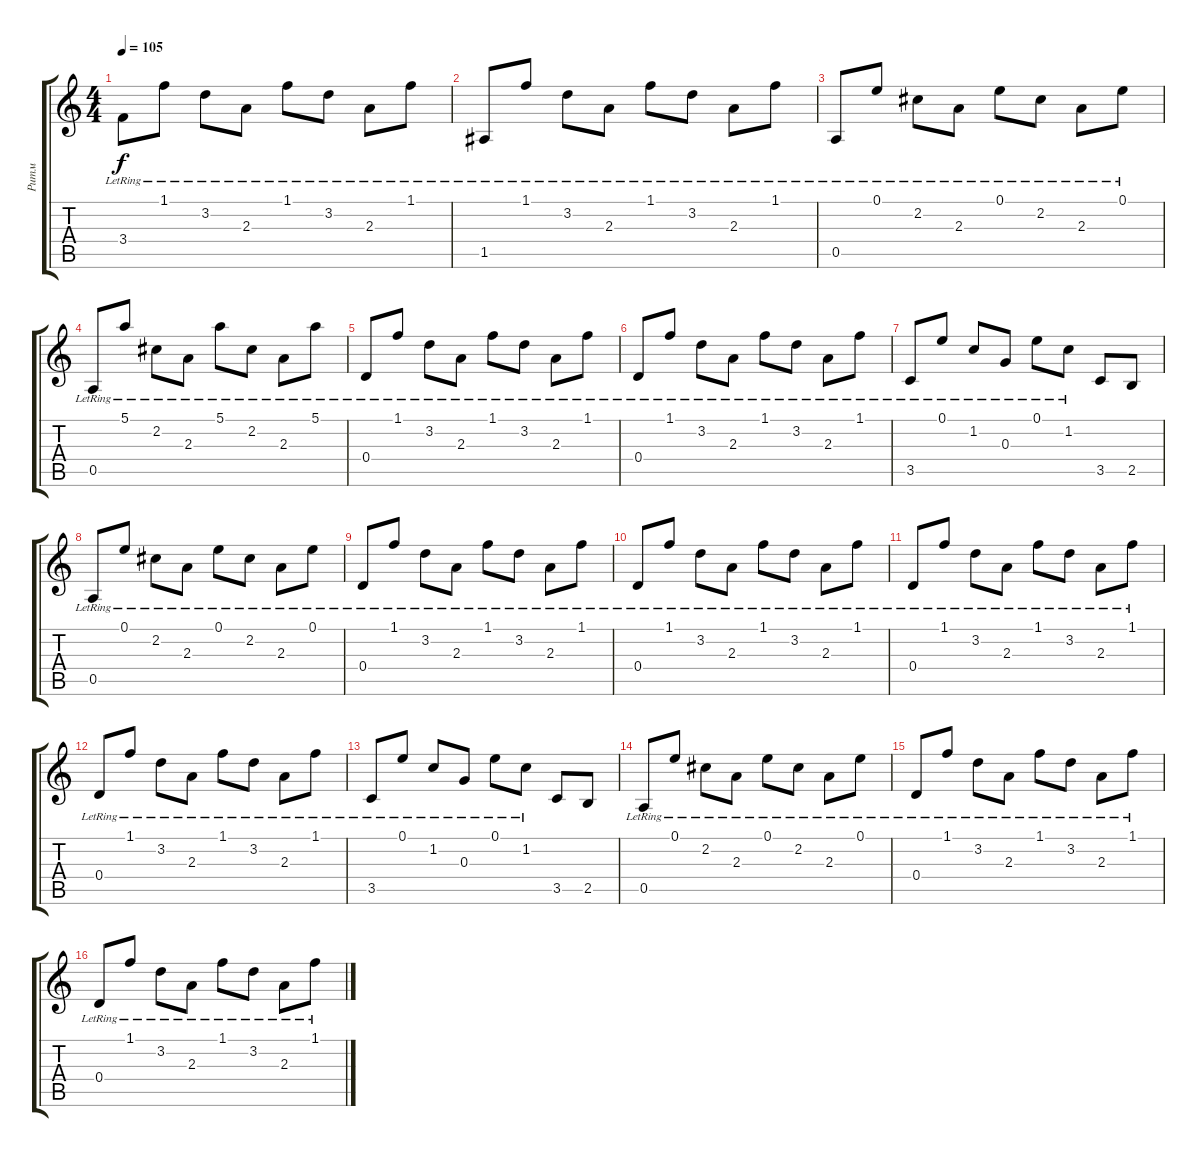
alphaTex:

\track ("Ритм" "Ритм") {instrument acousticguitarsteel}
\staff {score tabs}
\tuning (E4 B3 G3 D3 A2 E2) {hide}
\ts (4 4)
\tempo 105
\clef g2
\ks c
3.4{lr}.8{dy f} 1.1{lr}.8 3.2{lr}.8 2.3{lr}.8 1.1{lr}.8 3.2{lr}.8 2.3{lr}.8 1.1{lr}.8 |
1.5{lr}.8 1.1{lr}.8 3.2{lr}.8 2.3{lr}.8 1.1{lr}.8 3.2{lr}.8 2.3{lr}.8 1.1{lr}.8 |
0.5{lr}.8 0.1{lr}.8 2.2{lr}.8 2.3{lr}.8 0.1{lr}.8 2.2{lr}.8 2.3{lr}.8 0.1{lr}.8 |
0.5{lr}.8 5.1{lr}.8 2.2{lr}.8 2.3{lr}.8 5.1{lr}.8 2.2{lr}.8 2.3{lr}.8 5.1{lr}.8 |
0.4{lr}.8 1.1{lr}.8 3.2{lr}.8 2.3{lr}.8 1.1{lr}.8 3.2{lr}.8 2.3{lr}.8 1.1{lr}.8 |
0.4{lr}.8 1.1{lr}.8 3.2{lr}.8 2.3{lr}.8 1.1{lr}.8 3.2{lr}.8 2.3{lr}.8 1.1{lr}.8 |
3.5{lr}.8 0.1{lr}.8 1.2{lr}.8 0.3{lr}.8 0.1{lr}.8 1.2{lr}.8 3.5.8 2.5.8 |
0.5{lr}.8 0.1{lr}.8 2.2{lr}.8 2.3{lr}.8 0.1{lr}.8 2.2{lr}.8 2.3{lr}.8 0.1{lr}.8 |
0.4{lr}.8 1.1{lr}.8 3.2{lr}.8 2.3{lr}.8 1.1{lr}.8 3.2{lr}.8 2.3{lr}.8 1.1{lr}.8 |
0.4{lr}.8 1.1{lr}.8 3.2{lr}.8 2.3{lr}.8 1.1{lr}.8 3.2{lr}.8 2.3{lr}.8 1.1{lr}.8 |
0.4{lr}.8 1.1{lr}.8 3.2{lr}.8 2.3{lr}.8 1.1{lr}.8 3.2{lr}.8 2.3{lr}.8 1.1{lr}.8 |
0.4{lr}.8 1.1{lr}.8 3.2{lr}.8 2.3{lr}.8 1.1{lr}.8 3.2{lr}.8 2.3{lr}.8 1.1{lr}.8 |
3.5{lr}.8 0.1{lr}.8 1.2{lr}.8 0.3{lr}.8 0.1{lr}.8 1.2{lr}.8 3.5.8 2.5.8 |
0.5{lr}.8 0.1{lr}.8 2.2{lr}.8 2.3{lr}.8 0.1{lr}.8 2.2{lr}.8 2.3{lr}.8 0.1{lr}.8 |
0.4{lr}.8 1.1{lr}.8 3.2{lr}.8 2.3{lr}.8 1.1{lr}.8 3.2{lr}.8 2.3{lr}.8 1.1{lr}.8 |
0.4{lr}.8 1.1{lr}.8 3.2{lr}.8 2.3{lr}.8 1.1{lr}.8 3.2{lr}.8 2.3{lr}.8 1.1{lr}.8
